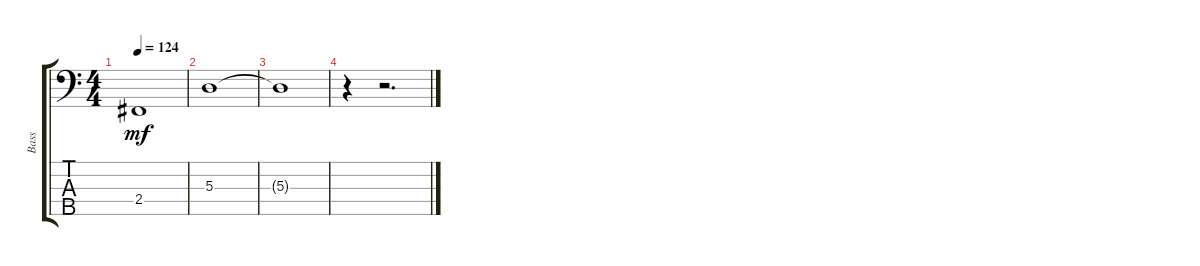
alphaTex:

\track ("Bass" "Bass") {instrument electricbassfinger}
\staff {score tabs}
\tuning (G2 D2 A1 E1 B0) {hide}
\ts (4 4)
\tempo 124
\clef f4
\ks c
2.4.1{dy mf} |
5.3.1 |
5.3{t}.1 |
r.4 r.2{d}
